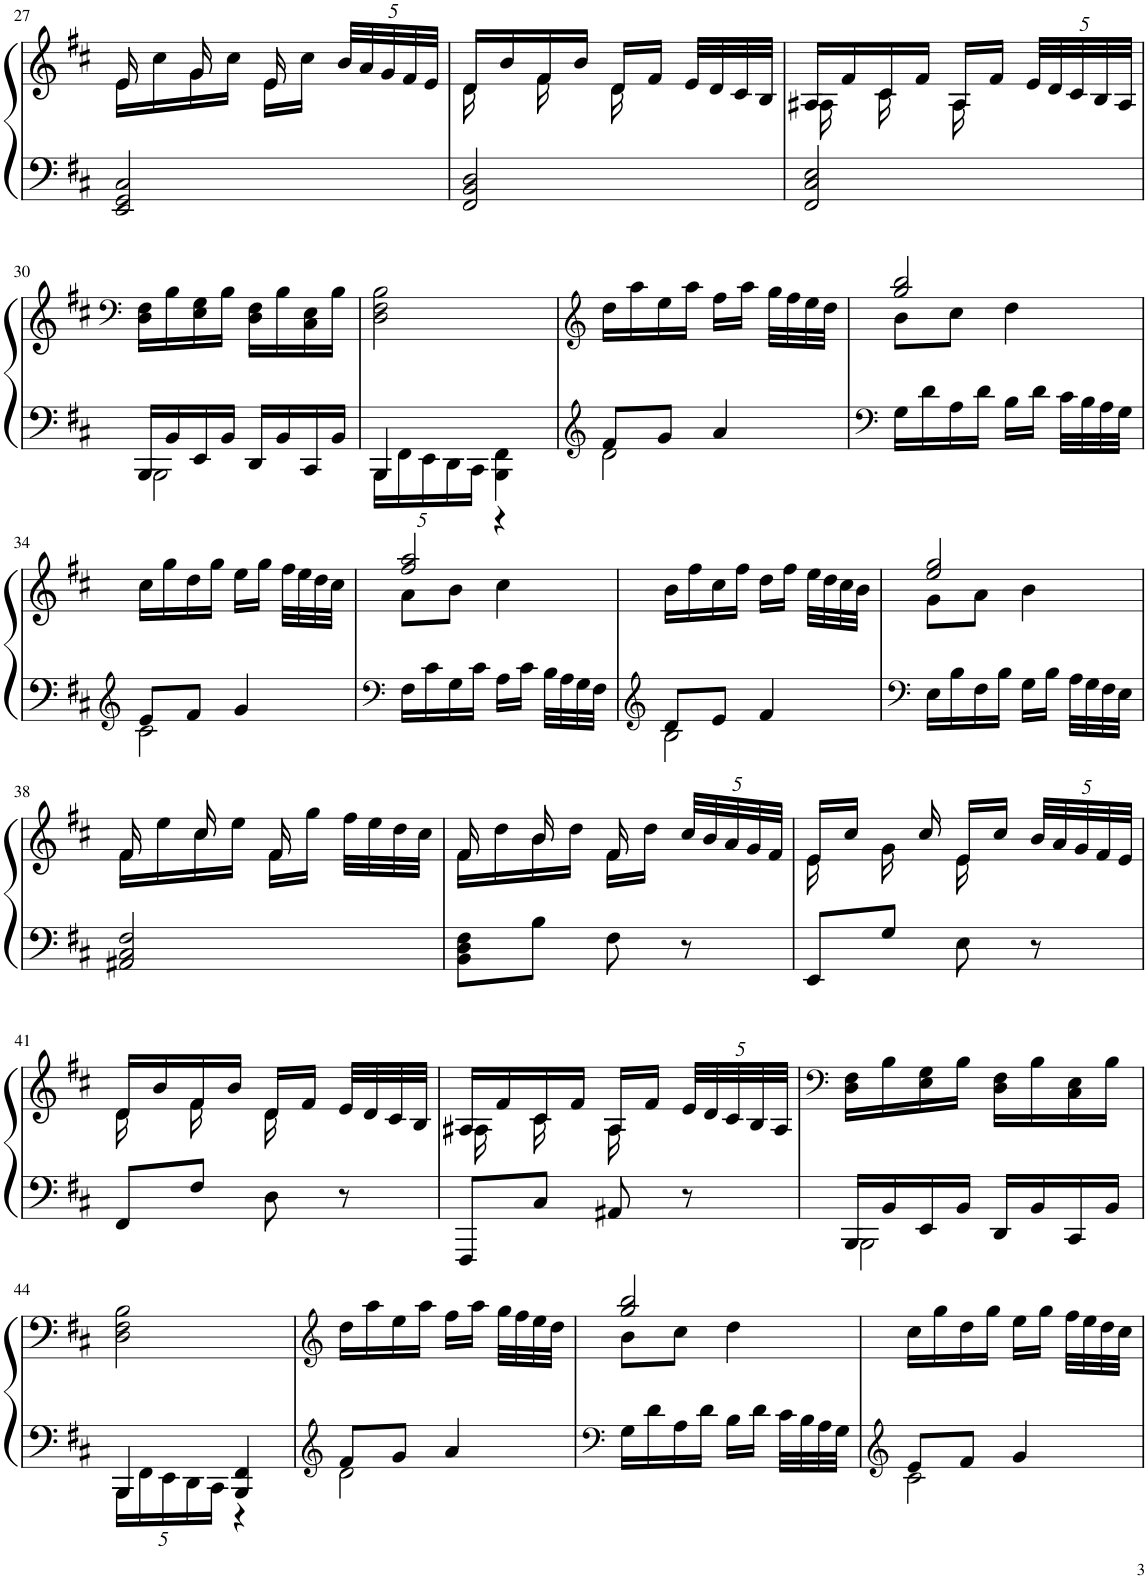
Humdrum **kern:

**kern	**kern
*part1	*part1
*staff2	*staff1
*I"Piano	*
*I'Pno.	*
!!LO:PB:g=z
*clefF4	*clefG2
*k[f#c#]	*k[f#c#]
*M2/4	*M2/4
=27	=27
*	*^
2EE/ 2GG/ 2C#/	16e/	16e\LL
.	16ryy	16cc#\
.	16g/	16g\
.	16ryy	16cc#\JJ
.	16e/	16e\LL
.	16ryy	16cc#\JJ
*	*Xbrackettup	*
.	40b/LLL	8ryy
.	40a/	.
.	40g/	.
.	40f#/	.
.	40e/JJJ	.
=28	=28	=28
2FF#/ 2BB/ 2D/	16d/LL	16d\
.	16b/	16ryy
.	16f#/	16f#\
.	16b/JJ	16ryy
.	16d/LL	16d\
.	16f#/JJ	8.ryy
.	32e/LLL	.
.	32d/	.
.	32c#/	.
.	32B/JJJ	.
=29	=29	=29
2FF#/ 2C#/ 2E/	16A/LL	16A#X\
.	16f#/	16ryy
.	16c#/	16c#\
.	16f#/JJ	16ryy
.	16A#/LL	16A#\
.	16f#/JJ	8.ryy
.	40e/LLL	.
.	40d/	.
.	40c#/	.
.	40B/	.
.	40A#/JJJ	.
*	*v	*v
!!LO:LB:g=z
=30	=30
*	*clefF4
*^	*
16BBB/LL	2BBB\	16D\ 16F#\LL
16BB/	.	16B\
16EE/	.	16E\ 16G\
16BB/JJ	.	16B\JJ
16DD/LL	.	16D\ 16F#\LL
16BB/	.	16B\
16CC#/	.	16C#\ 16E\
16BB/JJ	.	16B\JJ
=31	=31	=31
*	*Xbrackettup	*
4BBB/	20BBB\LL	2D\ 2F#\ 2B\
.	20FF#\	.
.	20EE\	.
.	20DD\	.
.	20CC#\JJ	.
4BBB\ 4FF#\	4r	.
=32	=32	=32
*clefG2	*	*clefG2
8f#/L	2d\	16dd\LL
.	.	16aa\
8g/J	.	16ee\
.	.	16aa\JJ
4a/	.	16ff#\LL
.	.	16aa\JJ
.	.	32gg\LLL
.	.	32ff#\
.	.	32ee\
.	.	32dd\JJJ
*v	*v	*
=33	=33
*clefF4	*
*	*^
16G\LL	2gg/ 2bb/	8b\L
16d\	.	.
16A\	.	8cc#\J
16d\JJ	.	.
16B\LL	.	4dd\
16d\JJ	.	.
32c#\LLL	.	.
32B\	.	.
32A\	.	.
32G\JJJ	.	.
*	*v	*v
!!LO:LB:g=z
=34	=34
*clefG2	*
*^	*
8e/L	2c#\	16cc#\LL
.	.	16gg\
8f#/J	.	16dd\
.	.	16gg\JJ
4g/	.	16ee\LL
.	.	16gg\JJ
.	.	32ff#\LLL
.	.	32ee\
.	.	32dd\
.	.	32cc#\JJJ
*v	*v	*
=35	=35
*clefF4	*
*	*^
16F#\LL	2ff#/ 2aa/	8a\L
16c#\	.	.
16G\	.	8b\J
16c#\JJ	.	.
16A\LL	.	4cc#\
16c#\JJ	.	.
32B\LLL	.	.
32A\	.	.
32G\	.	.
32F#\JJJ	.	.
*	*v	*v
=36	=36
*clefG2	*
*^	*
8d/L	2B\	16b\LL
.	.	16ff#\
8e/J	.	16cc#\
.	.	16ff#\JJ
4f#/	.	16dd\LL
.	.	16ff#\JJ
.	.	32ee\LLL
.	.	32dd\
.	.	32cc#\
.	.	32b\JJJ
*v	*v	*
=37	=37
*clefF4	*
*	*^
16E\LL	2ee/ 2gg/	8g\L
16B\	.	.
16F#\	.	8a\J
16B\JJ	.	.
16G\LL	.	4b\
16B\JJ	.	.
32A\LLL	.	.
32G\	.	.
32F#\	.	.
32E\JJJ	.	.
!!LO:LB:g=z	!!
=38	=38	=38
2AA#X/ 2C#/ 2F#/	16f#/	16f#\LL
.	16ryy	16ee\
.	16cc#/	16cc#\
.	16ryy	16ee\JJ
.	16f#/	16f#\LL
.	8.ryy	16gg\JJ
.	.	32ff#\LLL
.	.	32ee\
.	.	32dd\
.	.	32cc#\JJJ
=39	=39	=39
8BB\ 8D\ 8F#\L	16f#/	16f#\LL
.	16ryy	16dd\
8B\J	16b/	16b\
.	16ryy	16dd\JJ
8F#\	16f#/	16f#\LL
.	16ryy	16dd\JJ
8r	40cc#/LLL	8ryy
.	40b/	.
.	40a/	.
.	40g/	.
.	40f#/JJJ	.
=40	=40	=40
8EE/L	16e/LL	16e\
.	16cc#/JJ	16ryy
8G/J	16ryy	16g\
.	16cc#/	16ryy
8E\	16e/LL	16e\
.	16cc#/JJ	8.ryy
8r	40b/LLL	.
.	40a/	.
.	40g/	.
.	40f#/	.
.	40e/JJJ	.
!!LO:LB:g=z	!!
=41	=41	=41
8FF#/L	16d/LL	16d\
.	16b/	16ryy
8F#/J	16f#/	16f#\
.	16b/JJ	16ryy
8D\	16d/LL	16d\
.	16f#/JJ	8.ryy
8r	32e/LLL	.
.	32d/	.
.	32c#/	.
.	32B/JJJ	.
=42	=42	=42
8FFF#/L	16A/LL	16A#X\
.	16f#/	16ryy
8C#/J	16c#/	16c#\
.	16f#/JJ	16ryy
8AA#X/	16A#/LL	16A#\
.	16f#/JJ	8.ryy
8r	40e/LLL	.
.	40d/	.
.	40c#/	.
.	40B/	.
.	40A#/JJJ	.
*	*v	*v
=43	=43
*	*clefF4
*^	*
16BBB/LL	2BBB\	16D\ 16F#\LL
16BB/	.	16B\
16EE/	.	16E\ 16G\
16BB/JJ	.	16B\JJ
16DD/LL	.	16D\ 16F#\LL
16BB/	.	16B\
16CC#/	.	16C#\ 16E\
16BB/JJ	.	16B\JJ
!!LO:LB:g=z
=44	=44	=44
4BBB/	20BBB\LL	2D\ 2F#\ 2B\
.	20FF#\	.
.	20EE\	.
.	20DD\	.
.	20CC#\JJ	.
4BBB/ 4FF#/	4r	.
=45	=45	=45
*clefG2	*	*clefG2
8f#/L	2d\	16dd\LL
.	.	16aa\
8g/J	.	16ee\
.	.	16aa\JJ
4a/	.	16ff#\LL
.	.	16aa\JJ
.	.	32gg\LLL
.	.	32ff#\
.	.	32ee\
.	.	32dd\JJJ
*v	*v	*
=46	=46
*clefF4	*
*	*^
16G\LL	2gg/ 2bb/	8b\L
16d\	.	.
16A\	.	8cc#\J
16d\JJ	.	.
16B\LL	.	4dd\
16d\JJ	.	.
32c#\LLL	.	.
32B\	.	.
32A\	.	.
32G\JJJ	.	.
*	*v	*v
=47	=47
*clefG2	*
*^	*
8e/L	2c#\	16cc#\LL
.	.	16gg\
8f#/J	.	16dd\
.	.	16gg\JJ
4g/	.	16ee\LL
.	.	16gg\JJ
.	.	32ff#\LLL
.	.	32ee\
.	.	32dd\
.	.	32cc#\JJJ
*v	*v	*
=	=
*-	*-
